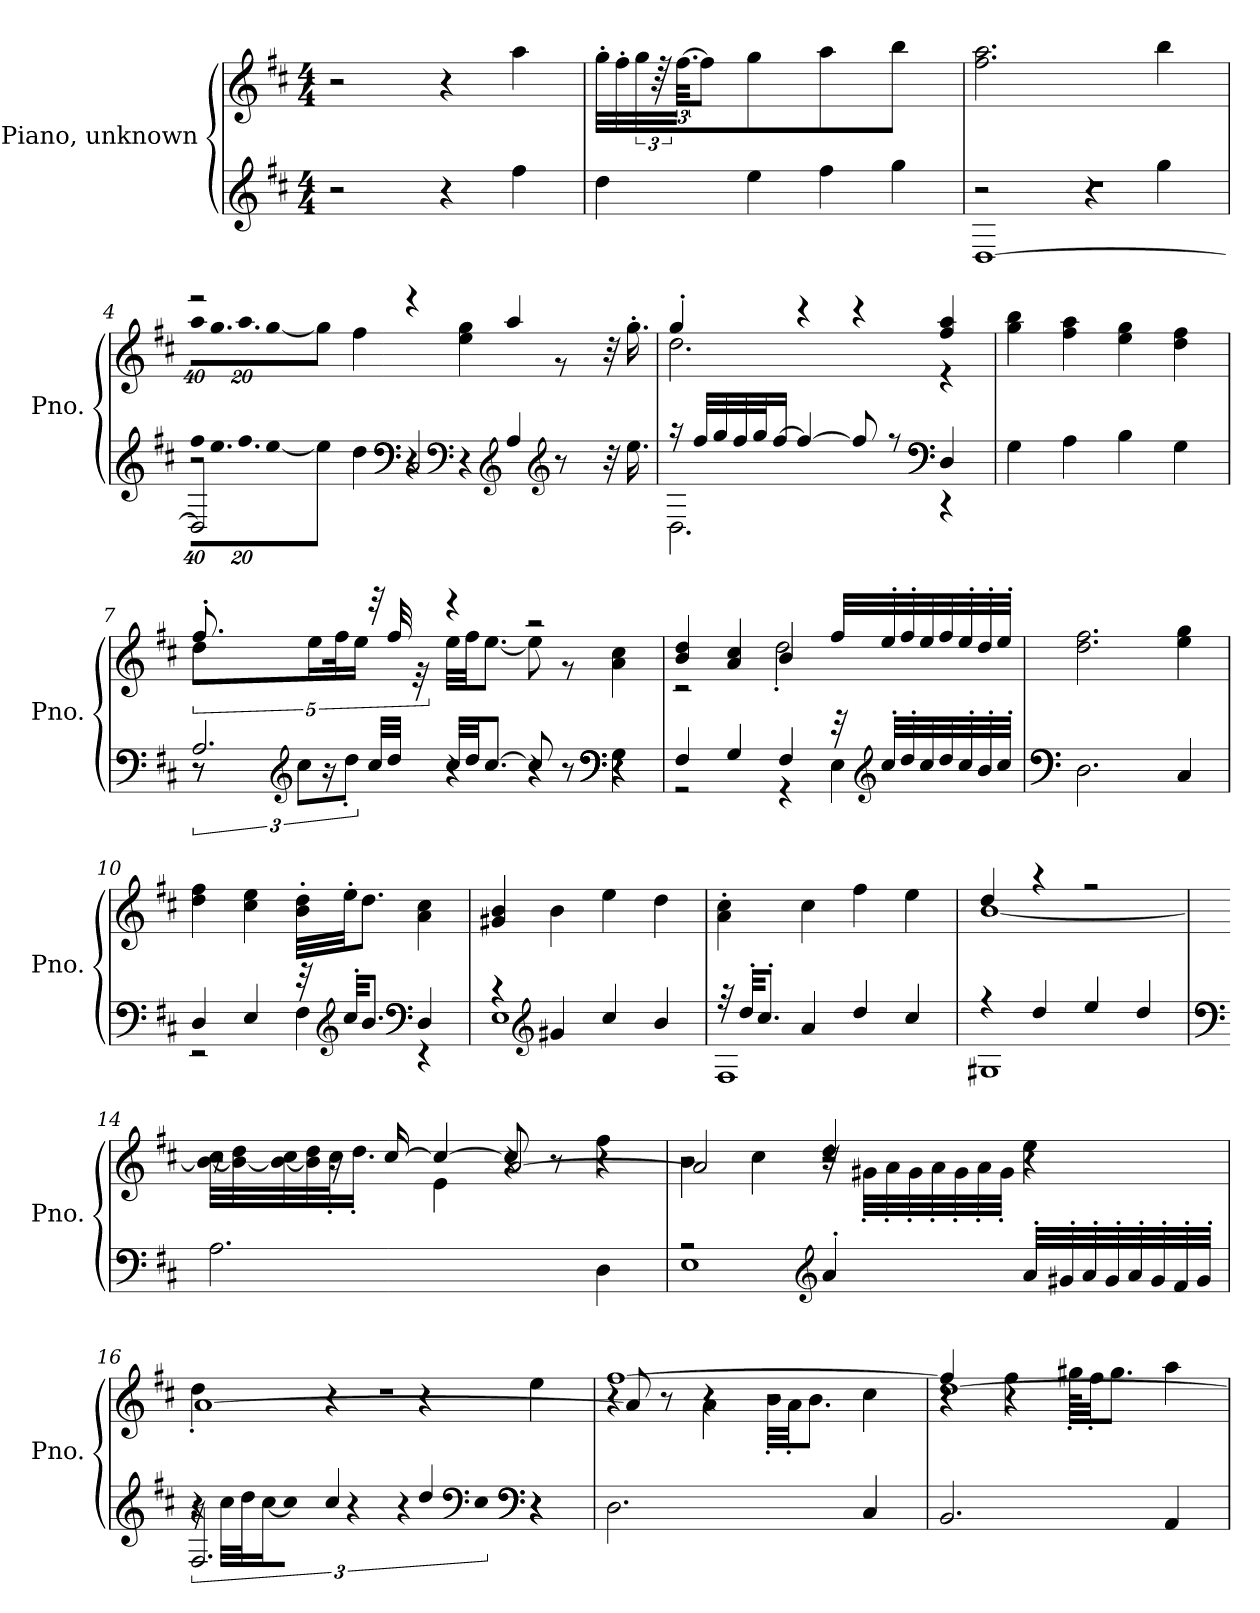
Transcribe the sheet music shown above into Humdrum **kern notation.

**kern	**kern
*part1	*part1
*staff2	*staff1
*I"Piano, unknown	*
*I'Pno.	*
*clefG2	*clefG2
*k[f#c#]	*k[f#c#]
*M4/4	*M4/4
*MM120	*MM120
=1	=1
2r	2r
4r	4r
4ff#\	4aa\
=2	=2
4dd\	32gg'\LLL
.	32ff#'\
.	48gg\JJJ
.	96r
.	[48.ff#\KKL
.	8ff#\J]
4ee\	4gg\
4ff#\	4aa\
4gg\	4bb\
=3	=3
*^	*
*	*^	*
1r	2r	[1D	2.ff#\ 2.aa\
.	4r	.	.
.	4gg\	.	4bb\
=4	=4	=4	=4
*	*Xbrackettup	*	*
!	!LO:N:vis=32	!	!
*	*	*	*^
*	*	*	*	*Xbrackettup
!	!	!	!	!LO:N:vis=32
2r	640%23ff#\LLL	2D/]	2r	640%23aa\LLL
!	!LO:N:vis=64.	!	!	!LO:N:vis=64.
.	640%17ee\L	.	.	640%17gg\L
!	!LO:N:vis=64.	!	!	!LO:N:vis=64.
.	640%17ff#\J	.	.	640%17aa\J
!	!LO:N:vis=32	!	!	!LO:N:vis=32
.	[640%23ee\JJ	.	.	[640%23gg\JJ
.	8ee\J]	.	.	8gg\J]
.	4dd\	.	.	4ff#\
*clefF4	*	*	*	*
4r	4r	2C#/	4r	4ee\ 4gg\
*clefG2	*	*	*	*
4ff#/	8r	.	4aa/	8r
.	32r	.	.	32r
.	16.ee\	.	.	16.gg'\
*	*v	*v	*	*
!!LO:LB:g=z	!!
=5	=5	=5	=5
16r	2.D\	4gg'/	2.dd\
32ff#/LLL	.	.	.
32gg/	.	.	.
32ff#/	.	.	.
32gg/J	.	.	.
[16ff#/JJ	.	.	.
4ff#/_	.	4r	.
8ff#/]	.	4r	.
8r	.	.	.
*clefF4	*	*	*
4D/	4r	4ff#/ 4aa/	4r
*v	*v	*	*
*	*v	*v
=6	=6
4G\	4gg\ 4bb\
4A\	4ff#\ 4aa\
4B\	4ee\ 4gg\
4G\	4dd\ 4ff#\
=7	=7
*^	*^
*	*brackettup	*	*brackettup
*	*^	*	*
8r	12r	2.A/	8.ff#'/	10dd\L
*clefG2	*	*	*	*
.	12cc#\L	.	.	.
.	.	.	.	20ee\L
16r	.	.	.	.
.	.	.	.	40ff#\K
.	12dd'\J	.	.	.
.	.	.	.	20ee\JJ
32cc#/LLL	.	.	32r	.
32dd/JJJ	.	.	32ff#/	.
.	.	.	.	40r
32cc#/LLL	4r	.	4r	32ee\LLL
32dd/JJ	.	.	.	32ff#\JJ
[8.cc#/J	.	.	.	[8.ee\J
8cc#/]	4r	.	2r	8ee\]
8r	.	.	.	8r
*clefF4	*	*	*	*
4r	4G\	4r	.	4a\ 4cc#\
*	*v	*v	*	*
!!LO:LB:g=z	!!
=8	=8	=8	=8
4F#/	2r	4b/ 4dd/	2r
4G/	.	4a/ 4cc#/	.
4F#/	4r	4b/	2dd'\
32r	4E\	32ff#/LLL	.
*clefG2	*	*	*
32cc#'/LLL	.	32ee'/	.
32dd'/	.	32ff#'/	.
32cc#/	.	32ee/	.
32dd/	.	32ff#/	.
32cc#'/	.	32ee'/	.
32b'/	.	32dd'/	.
32cc#'/JJJ	.	32ee'/JJJ	.
*v	*v	*	*
*	*v	*v
=9	=9
*clefF4	*
2.D\	2.dd\ 2.ff#\
4C#/	4ee\ 4gg\
=10	=10
*^	*
4D/	2r	4dd\ 4ff#\
4E/	.	4cc#\ 4ee\
32r	4F#\	32b\' 32dd\'LLL
*clefG2	*	*
32cc#'/KKL	.	32ee'\JJ
8.b/J	.	8.dd\J
*clefF4	*	*
4D/	4r	4a\ 4cc#\
=11	=11	=11
4r	1E	4g#X/ 4b/
*clefG2	*	*
4g#X/	.	4b\
4cc#/	.	4ee\
4b/	.	4dd\
=12	=12	=12
32r	1F#	4a\' 4cc#\'
32dd'/KKL	.	.
8.cc#'/J	.	.
4a/	.	4cc#\
4dd/	.	4ff#\
4cc#/	.	4ee\
!!LO:LB:g=z
=13	=13	=13
*	*	*^
4r	1G#X	4dd/	[1b
4dd/	.	4r	.
4ee/	.	2r	.
4dd/	.	.	.
*v	*v	*	*
*	*v	*v
=14	=14
*clefF4	*
*	*^
*	*	*^
2.A\	8r	32b\_ 32cc#\LLL	2r
.	.	32b\_ 32dd\	.
.	.	32b\_ 32cc#\	.
.	.	32b\] 32dd\	.
.	16r	32cc#'\J	.
.	.	16.dd'\JJ	.
.	[16cc#/	.	.
.	4cc#/_	4e\	.
.	8cc#/]	4r	[2a/
.	8r	.	.
4D\	4r	4ff#\	.
=15	=15	=15	=15
*^	*	*	*
2r	1E	2r	4b\	2a/]
.	.	.	4cc#\	.
*clefG2	*	*	*	*
4a'/	.	4dd/	32r	2r
.	.	.	32g#X'\LLL	.
.	.	.	32a'\	.
.	.	.	32g#'\	.
.	.	.	32a'\	.
.	.	.	32g#'\	.
.	.	.	32a'\	.
.	.	.	32g#'\JJJ	.
32a'/LLL	.	4r	4ee\	.
32g#X'/	.	.	.	.
32a'/	.	.	.	.
32g#'/	.	.	.	.
32a'/	.	.	.	.
32g#'/	.	.	.	.
32f#'/	.	.	.	.
32g#'/JJJ	.	.	.	.
!!LO:LB:g=z	!!	!!
=16	=16	=16	=16	=16
*	*^	*	*	*
4r	24r	2.F#/	1r	4dd'\	[1a
.	48cc#\LLL	.	.	.	.
.	48dd\J	.	.	.	.
.	[24cc#\J	.	.	.	.
.	8cc#\J]	.	.	.	.
4cc#/	4r	.	.	4r	.
4dd/	4r	.	.	4r	.
*clefF4	*	*	*	*	*
4r	4E\	4r	.	4ee\	.
*v	*v	*v	*	*	*
=17	=17	=17	=17
2.D\	[1ff#	4r	8a/]
.	.	.	8r
.	.	4a\	4r
.	.	32b'\LLL	2r
.	.	32a'\JJ	.
.	.	8.b\J	.
4C#/	.	4cc#\	.
=18	=18	=18	=18
2.BB/	4ff#/]	4r	[1dd
.	4r	4ff#\	.
.	2r	32gg#X'\LLL	.
.	.	32ff#'\JJ	.
.	.	8.gg#\J	.
4AA/	.	4aa\	.
*	*v	*v	*v
=	=
*-	*-
